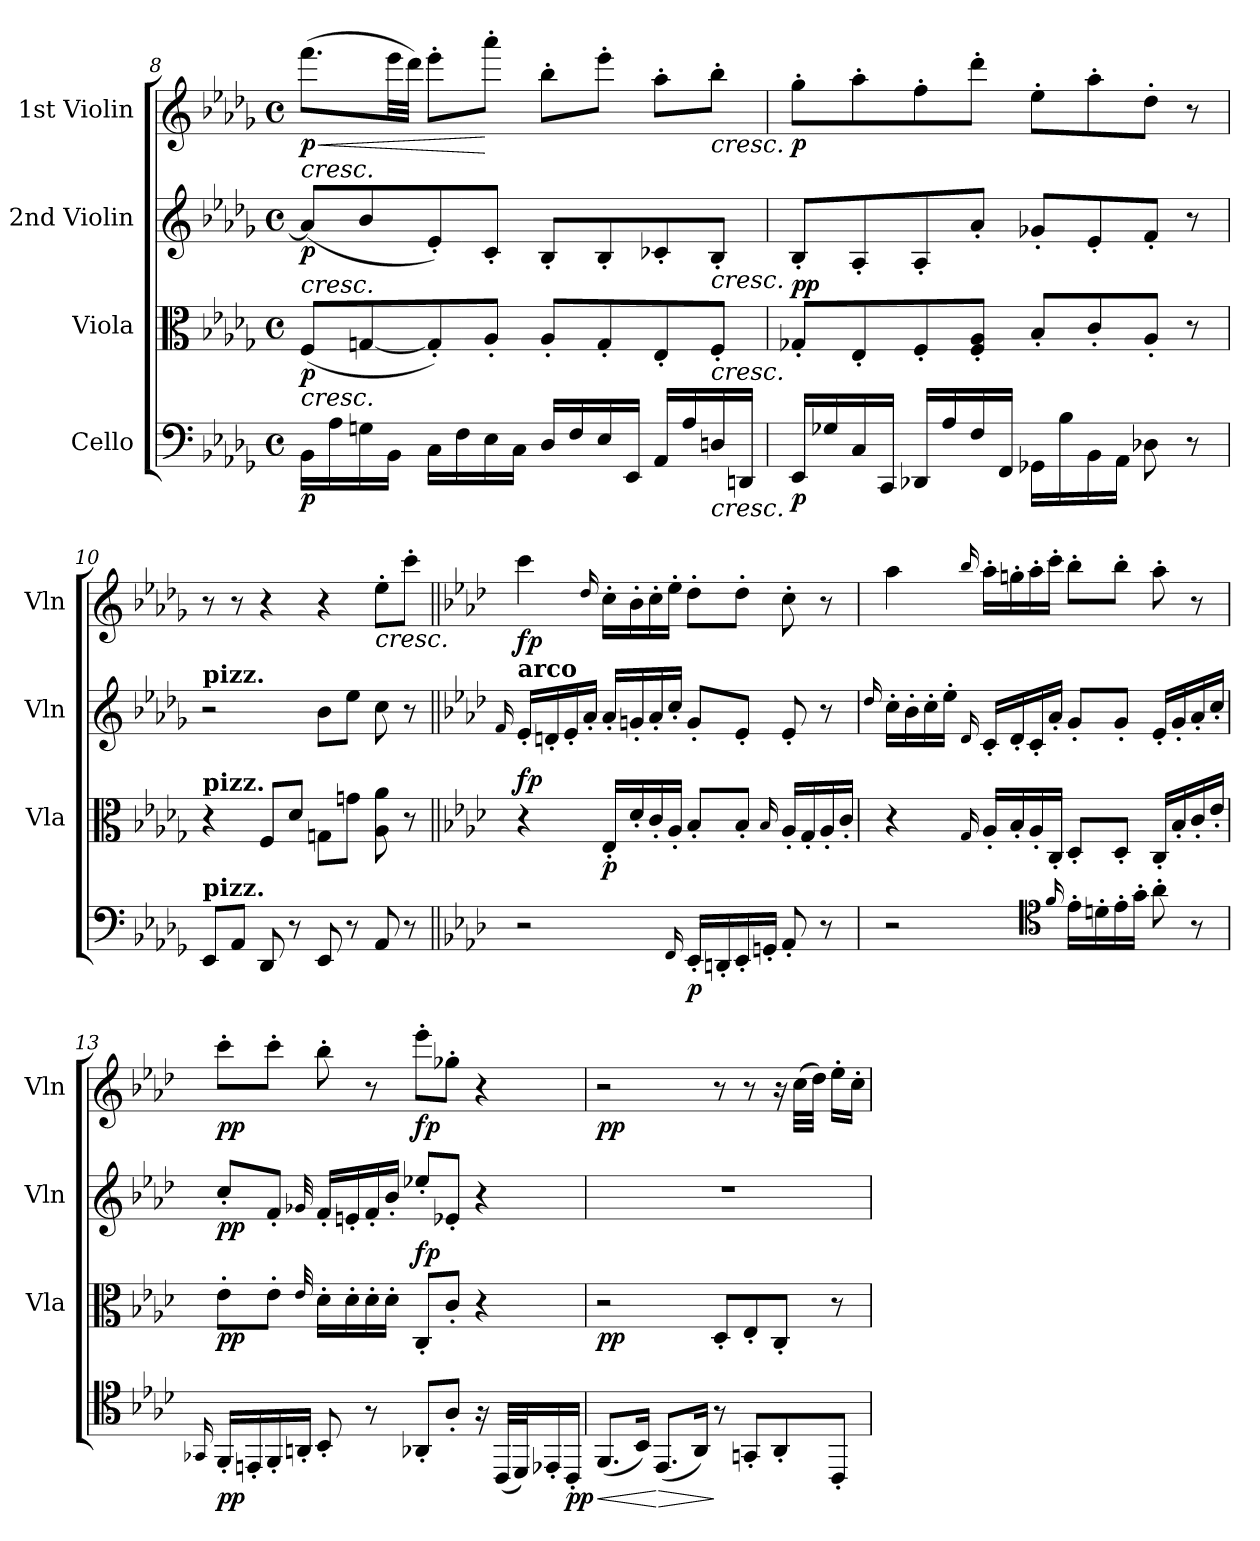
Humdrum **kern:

**kern	**dynam	**kern	**dynam	**kern	**dynam	**kern	**dynam
*part4	*part4	*part3	*part3	*part2	*part2	*part1	*part1
*staff4	*staff4	*staff3	*staff3	*staff2	*staff2	*staff1	*staff1
*I"Cello	*	*I"Viola	*	*I"2nd Violin	*	*I"1st Violin	*
*	*	*I'Vla	*	*I'Vln	*	*I'Vln	*
*clefF4	*	*clefC3	*	*clefG2	*	*clefG2	*
*k[b-e-a-d-g-]	*	*k[b-e-a-d-g-]	*	*k[b-e-a-d-g-]	*	*k[b-e-a-d-g-]	*
*D-:	*	*D-:	*	*D-:	*	*D-:	*
*M4/4	*	*M4/4	*	*M4/4	*	*M4/4	*
*met(c)	*	*met(c)	*	*met(c)	*	*met(c)	*
=8	=8	=8	=8	=8	=8	=8	=8
!	!	!	!	!LO:TX:a:i:t=cresc.	!	!	!
!	!	!LO:TX:a:i:t=cresc.	!	!	!	!	!
!LO:TX:a:i:t=cresc.	!	!	!	!	!	!	!
!	!	!	!	!	!	!	!LO:HP:b
16BB-LL	p	(8FL	p	(8a-L]	p	(8.fffL	< p
16A-	.	.	.	.	.	.	.
16Gn	.	[8Gn	.	8b-	.	.	.
16BB-JJ	.	.	.	.	.	32eee-LL	.
.	.	.	.	.	.	32ddd-JJJ)	.
16CLL	.	8G'])	.	8e-')	.	8eee-'L	.
16F	.	.	.	.	.	.	.
16E-	.	8A-'J	.	8c'J	.	8aaa-'J	[
16CJJ	.	.	.	.	.	.	.
16D-LL	.	8A-'L	.	8B-'L	.	8bb-'L	.
16F	.	.	.	.	.	.	.
16E-	.	8G'	.	8B-'	.	8eee-'J	.
16EE-JJ	.	.	.	.	.	.	.
16AA-LL	.	8E-'	.	8c-X'	.	8aa-'L	.
16A-	.	.	.	.	.	.	.
!	!	!	!	!	!	!LO:TX:b:i:t=cresc.	!
!	!	!	!	!LO:TX:b:i:t=cresc.	!	!	!
!	!	!LO:TX:b:i:t=cresc.	!	!	!	!	!
!LO:TX:b:i:t=cresc.	!	!	!	!	!	!	!
16Dn	.	8F'J	.	8B-'J	.	8bb-'J	.
16DDnJJ	.	.	.	.	.	.	.
=9	=9	=9	=9	=9	=9	=9	=9
!	!	!	!LO:DY:a	!	!	!	!
16EE-LL	p	8G-X'L	pp	8B-'L	.	8gg-'L	p
16G-X	.	.	.	.	.	.	.
16C	.	8E-'	.	8A-'	.	8aa-'	.
16CCJJ	.	.	.	.	.	.	.
16DD-XLL	.	8F'	.	8A-'	.	8ff'	.
16A-	.	.	.	.	.	.	.
16F	.	8F' 8A-'J	.	8a-'J	.	8ddd-'J	.
16FFJJ	.	.	.	.	.	.	.
16GG-XLL	.	8B-'L	.	8g-X'L	.	8ee-'L	.
16B-	.	.	.	.	.	.	.
16BB-	.	8c'	.	8e-'	.	8aa-'	.
16AA-JJ	.	.	.	.	.	.	.
8D-X	.	8A-'J	.	8f'J	.	8dd-'J	.
8r	.	8r	.	8r	.	8r	.
=10	=10	=10	=10	=10	=10	=10	=10
!	!	!	!	!LO:TX:a:B:t=pizz.	!	!	!
!	!	!LO:TX:a:B:t=pizz.	!	!	!	!	!
!LO:TX:a:B:t=pizz.	!	!	!	!	!	!	!
8EE-L	.	4r	.	2r	.	8r	.
8AA-J	.	.	.	.	.	8r	.
8DD-	.	8FL	.	.	.	4r	.
8r	.	8d-J	.	.	.	.	.
8EE-	.	8GnL	.	8b-L	.	4r	.
8r	.	8gnJ	.	8ee-J	.	.	.
!	!	!	!	!	!	!LO:TX:b:i:t=cresc.	!
8AA-	.	8A- 8a-	.	8cc	.	8ee-'L	.
8r	.	8r	.	8r	.	8ccc'J	.
=11||	=11||	=11||	=11||	=11||	=11||	=11||	=11||
*k[b-e-a-d-]	*	*k[b-e-a-d-]	*	*k[b-e-a-d-]	*	*k[b-e-a-d-]	*
*A-:	*	*A-:	*	*A-:	*	*A-:	*
.	.	.	.	16qqf/	.	.	.
!	!	!	!	!LO:TX:a:B:t=arco	!	!	!
!	!	!	!LO:DY:a	!	!	!	!
2r	.	4r	fp	16e-'LL	.	4ccc	fp
.	.	.	.	16dn'	.	.	.
.	.	.	.	16e-'	.	.	.
.	.	.	.	16a-'JJ	.	.	.
.	.	.	.	.	.	16qqdd-/	.
.	.	16E-'LL	p	16a-'LL	.	16cc'LL	.
.	.	16d-'	.	16gn'	.	16b-'	.
.	.	16c'	.	16a-'	.	16cc'	.
.	.	16A-'JJ	.	16cc'JJ	.	16ee-'JJ	.
16qqFF/	.	.	.	.	.	.	.
16EE-'LL	p	8B-'L	.	8g'L	.	8dd-'L	.
16DDn'	.	.	.	.	.	.	.
16EE-'	.	8B-'J	.	8e-'J	.	8dd-'J	.
16GGn'JJ	.	.	.	.	.	.	.
.	.	16qqB-/	.	.	.	.	.
8AA-'	.	16A-'LL	.	8e-'	.	8cc'	.
.	.	16G'	.	.	.	.	.
8r	.	16A-'	.	8r	.	8r	.
.	.	16c'JJ	.	.	.	.	.
=12	=12	=12	=12	=12	=12	=12	=12
.	.	.	.	16qqdd-/	.	.	.
2r	.	4r	.	16cc'LL	.	4aa-	.
.	.	.	.	16b-'	.	.	.
.	.	.	.	16cc'	.	.	.
.	.	.	.	16ee-'JJ	.	.	.
.	.	16qqG/	.	16qqd-/	.	16qqbb-/	.
.	.	16A-'LL	.	16c'LL	.	16aa-'LL	.
.	.	16B-'	.	16d-'	.	16ggn'	.
.	.	16A-'	.	16c'	.	16aa-'	.
.	.	16C'JJ	.	16a-'JJ	.	16ccc'JJ	.
*clefC4	*	*	*	*	*	*	*
16qqf/	.	.	.	.	.	.	.
16e-'LL	.	8D-'L	.	8g'L	.	8bb-'L	.
16dn'	.	.	.	.	.	.	.
16e-'	.	8D-'J	.	8g'J	.	8bb-'J	.
16g'JJ	.	.	.	.	.	.	.
8a-'	.	16C'LL	.	16e-'LL	.	8aa-'	.
.	.	16B-'	.	16g'	.	.	.
8r	.	16c'	.	16a-'	.	8r	.
.	.	16e-'JJ	.	16cc'JJ	.	.	.
=13	=13	=13	=13	=13	=13	=13	=13
16qqGG-X/	.	.	.	.	.	.	.
16FF'LL	pp	8e-'L	pp	8cc'L	pp	8ccc'L	pp
16EEn'	.	.	.	.	.	.	.
16FF'	.	8e-'J	.	8f'J	.	8ccc'J	.
16AAn'JJ	.	.	.	.	.	.	.
.	.	32qqe-/	.	32qqg-X/	.	.	.
8BB-'	.	16d-'LL	.	16f'LL	.	8bb-'	.
.	.	16d-'	.	16en'	.	.	.
8r	.	16d-'	.	16f'	.	8r	.
.	.	16d-'JJ	.	16b-'JJ	.	.	.
!	!	!	!LO:DY:a	!	!	!	!
8AA-X'L	.	8C'L	fp	8ee-X'L	.	8eee-'L	fp
8A-'J	.	8c'J	.	8e-X'J	.	8gg-X'J	.
16r	.	4r	.	4r	.	4r	.
(32CCLLL	.	.	.	.	.	.	.
32DD-J)	.	.	.	.	.	.	.
16EE-X'	.	.	.	.	.	.	.
16CC'JJ	pp	.	.	.	.	.	.
=14	=14	=14	=14	=14	=14	=14	=14
!	!LO:HP:b	!	!	!	!	!	!
(8.FFL	<	2r	pp	1r	.	2r	pp
16BB-Jk)	.	.	.	.	.	.	.
!	!LO:HP:n=1:b	!	!	!	!	!	!
(8.EE-L	[ >	.	.	.	.	.	.
16AA-Jk)	.	.	.	.	.	.	.
8r	]	8D-'L	.	.	.	8r	.
8GGn'L	.	8E-'	.	.	.	8r	.
8AA-'	.	8C'J	.	.	.	16r	.
.	.	.	.	.	.	(32ccLLL	.
.	.	.	.	.	.	32dd-JJJ)	.
8CC'J	.	8r	.	.	.	16ee-'LL	.
.	.	.	.	.	.	16cc'JJ	.
=	=	=	=	=	=	=	=
*-	*-	*-	*-	*-	*-	*-	*-
